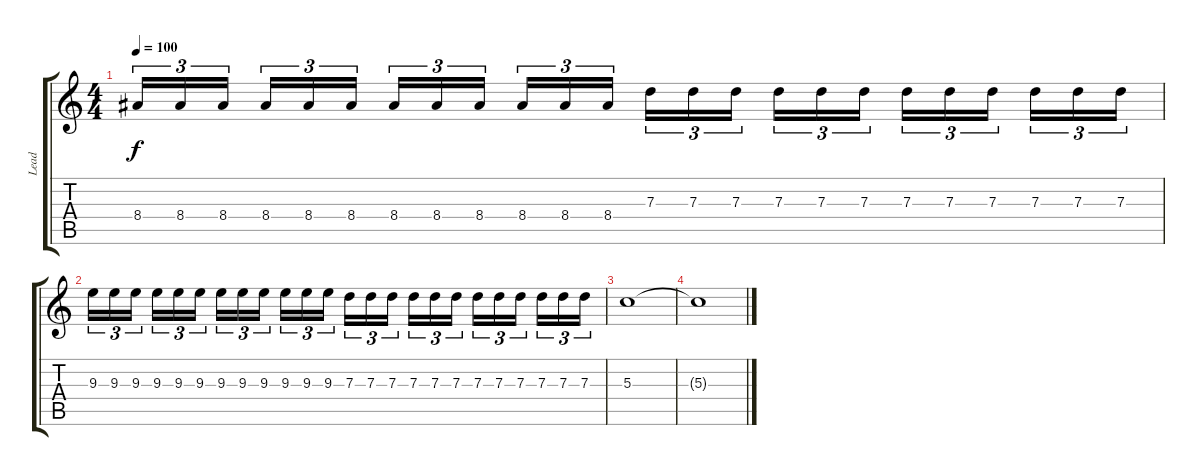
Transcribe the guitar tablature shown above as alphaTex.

\track ("Lead" "Lead") {instrument overdrivenguitar}
\staff {score tabs}
\tuning (E4 B3 G3 D3 A2 E2) {hide}
\ts (4 4)
\tempo 100
\clef g2
\ks c
8.4.16{tu (3 2) dy f} 8.4.16{tu (3 2)} 8.4.16{tu (3 2) beam splitsecondary} 8.4.16{tu (3 2)} 8.4.16{tu (3 2)} 8.4.16{tu (3 2)} 8.4.16{tu (3 2)} 8.4.16{tu (3 2)} 8.4.16{tu (3 2) beam splitsecondary} 8.4.16{tu (3 2)} 8.4.16{tu (3 2)} 8.4.16{tu (3 2)} 7.3.16{tu (3 2)} 7.3.16{tu (3 2)} 7.3.16{tu (3 2) beam splitsecondary} 7.3.16{tu (3 2)} 7.3.16{tu (3 2)} 7.3.16{tu (3 2)} 7.3.16{tu (3 2)} 7.3.16{tu (3 2)} 7.3.16{tu (3 2) beam splitsecondary} 7.3.16{tu (3 2)} 7.3.16{tu (3 2)} 7.3.16{tu (3 2)} |
9.3.16{tu (3 2)} 9.3.16{tu (3 2)} 9.3.16{tu (3 2) beam splitsecondary} 9.3.16{tu (3 2)} 9.3.16{tu (3 2)} 9.3.16{tu (3 2)} 9.3.16{tu (3 2)} 9.3.16{tu (3 2)} 9.3.16{tu (3 2) beam splitsecondary} 9.3.16{tu (3 2)} 9.3.16{tu (3 2)} 9.3.16{tu (3 2)} 7.3.16{tu (3 2)} 7.3.16{tu (3 2)} 7.3.16{tu (3 2) beam splitsecondary} 7.3.16{tu (3 2)} 7.3.16{tu (3 2)} 7.3.16{tu (3 2)} 7.3.16{tu (3 2)} 7.3.16{tu (3 2)} 7.3.16{tu (3 2) beam splitsecondary} 7.3.16{tu (3 2)} 7.3.16{tu (3 2)} 7.3.16{tu (3 2)} |
5.3.1{volume 0} |
5.3{t}.1
